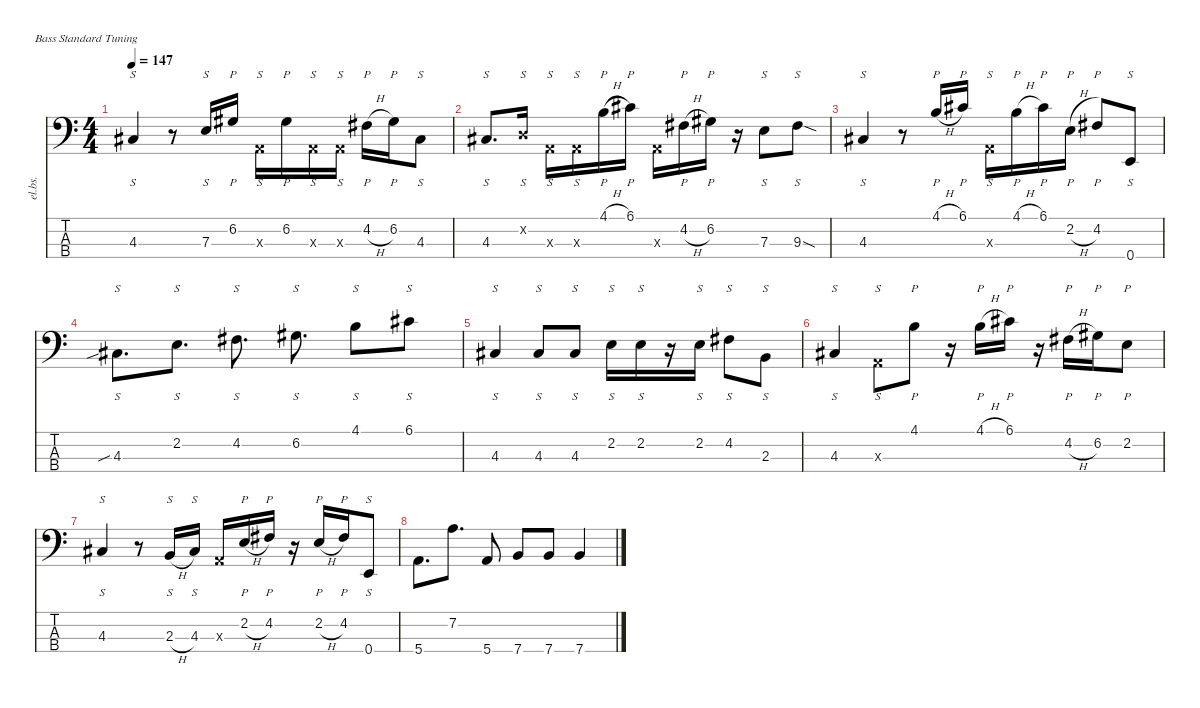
\defaultSystemsLayout 4
\hideDynamics
\bracketExtendMode nobrackets
\otherSystemsTrackNameOrientation horizontal
\track ("Electric Bass" "el.bs.") {instrument electricbassfinger}
\staff {score tabs}
\tuning (G2 D2 A1 E1)
\ts (4 4)
\tempo 147
\clef f4
\ks c
4.3{acc #}.4{s dy mf instrument electricbassfinger beam Up} r.8{beam Up} 7.3.16{s beam Down} 6.2{acc #}.16{p beam Down} 0.3{x}.16{s beam Down} 6.2{acc #}.16{p beam Down} 0.3{x}.16{s beam Down} 0.3{x}.16{s beam Down} 4.2{h acc #}.16{p beam Down} 6.2{acc #}.16{p beam Down} 4.3{acc #}.8{s beam Down} |
4.3{acc #}.8{s d beam Up} 0.2{x}.16{s beam Up} 0.3{x}.16{s beam Down} 0.3{x}.16{s beam Down} 4.1{h}.16{p legatoorigin beam Down} 6.1{acc #}.16{p beam Down} 0.3{x}.16{beam Down} 4.2{h acc #}.16{p beam Down} 6.2{acc #}.16{p beam Down} r.16{beam Down} 7.3.8{s beam Down} 9.3{sod acc #}.8{s beam Down} |
4.3{acc #}.4{s beam Up} r.8{beam Up} 4.1{h}.16{p beam Down} 6.1{acc #}.16{p beam Down} 0.3{x}.16{s beam Down} 4.1{h}.16{p beam Down} 6.1{acc #}.16{p beam Down} 2.2{h}.16{p beam Down} 4.2{acc #}.8{p beam Up} 0.4.8{s beam Up} |
4.3{sib acc #}.8{s d beam Down} 2.2.8{s d beam Down} 4.2{acc #}.8{s d beam Down} 6.2{acc #}.8{s d beam Down} 4.1.8{s beam Down} 6.1{acc #}.8{s beam Down} |
4.3{acc #}.4{s beam Up} 4.3{acc #}.8{s beam Up} 4.3{acc #}.8{s beam Up} 2.2.16{s beam Down} 2.2.16{s beam Down} r.16{beam Down} 2.2.16{s beam Down} 4.2{acc #}.8{s beam Down} 2.3.8{s beam Down} |
4.3{acc #}.4{s beam Up} 0.3{x}.8{s beam Down} 4.1.8{p beam Down} r.16{beam Down} 4.1{h}.16{p beam Down} 6.1{acc #}.16{p beam Down} r.16{beam Down} 4.2{h acc #}.16{p beam Down} 6.2{acc #}.16{p beam Down} 2.2.8{p beam Down} |
4.3{acc #}.4{s beam Up} r.8{beam Up} 2.3{h}.16{s beam Up} 4.3{acc #}.16{s beam Up} 0.3{x}.16{beam Up} 2.2{h}.16{p beam Up} 4.2{acc #}.16{p beam Up} r.16{beam Up} 2.2{h}.16{p beam Up} 4.2{acc #}.16{p beam Up} 0.4.8{s beam Up} |
5.4.8{d beam Down} 7.2.8{d beam Down} 5.4.8{beam Up} 7.4.8{beam Up} 7.4.8{beam Up} 7.4.4{beam Up}
